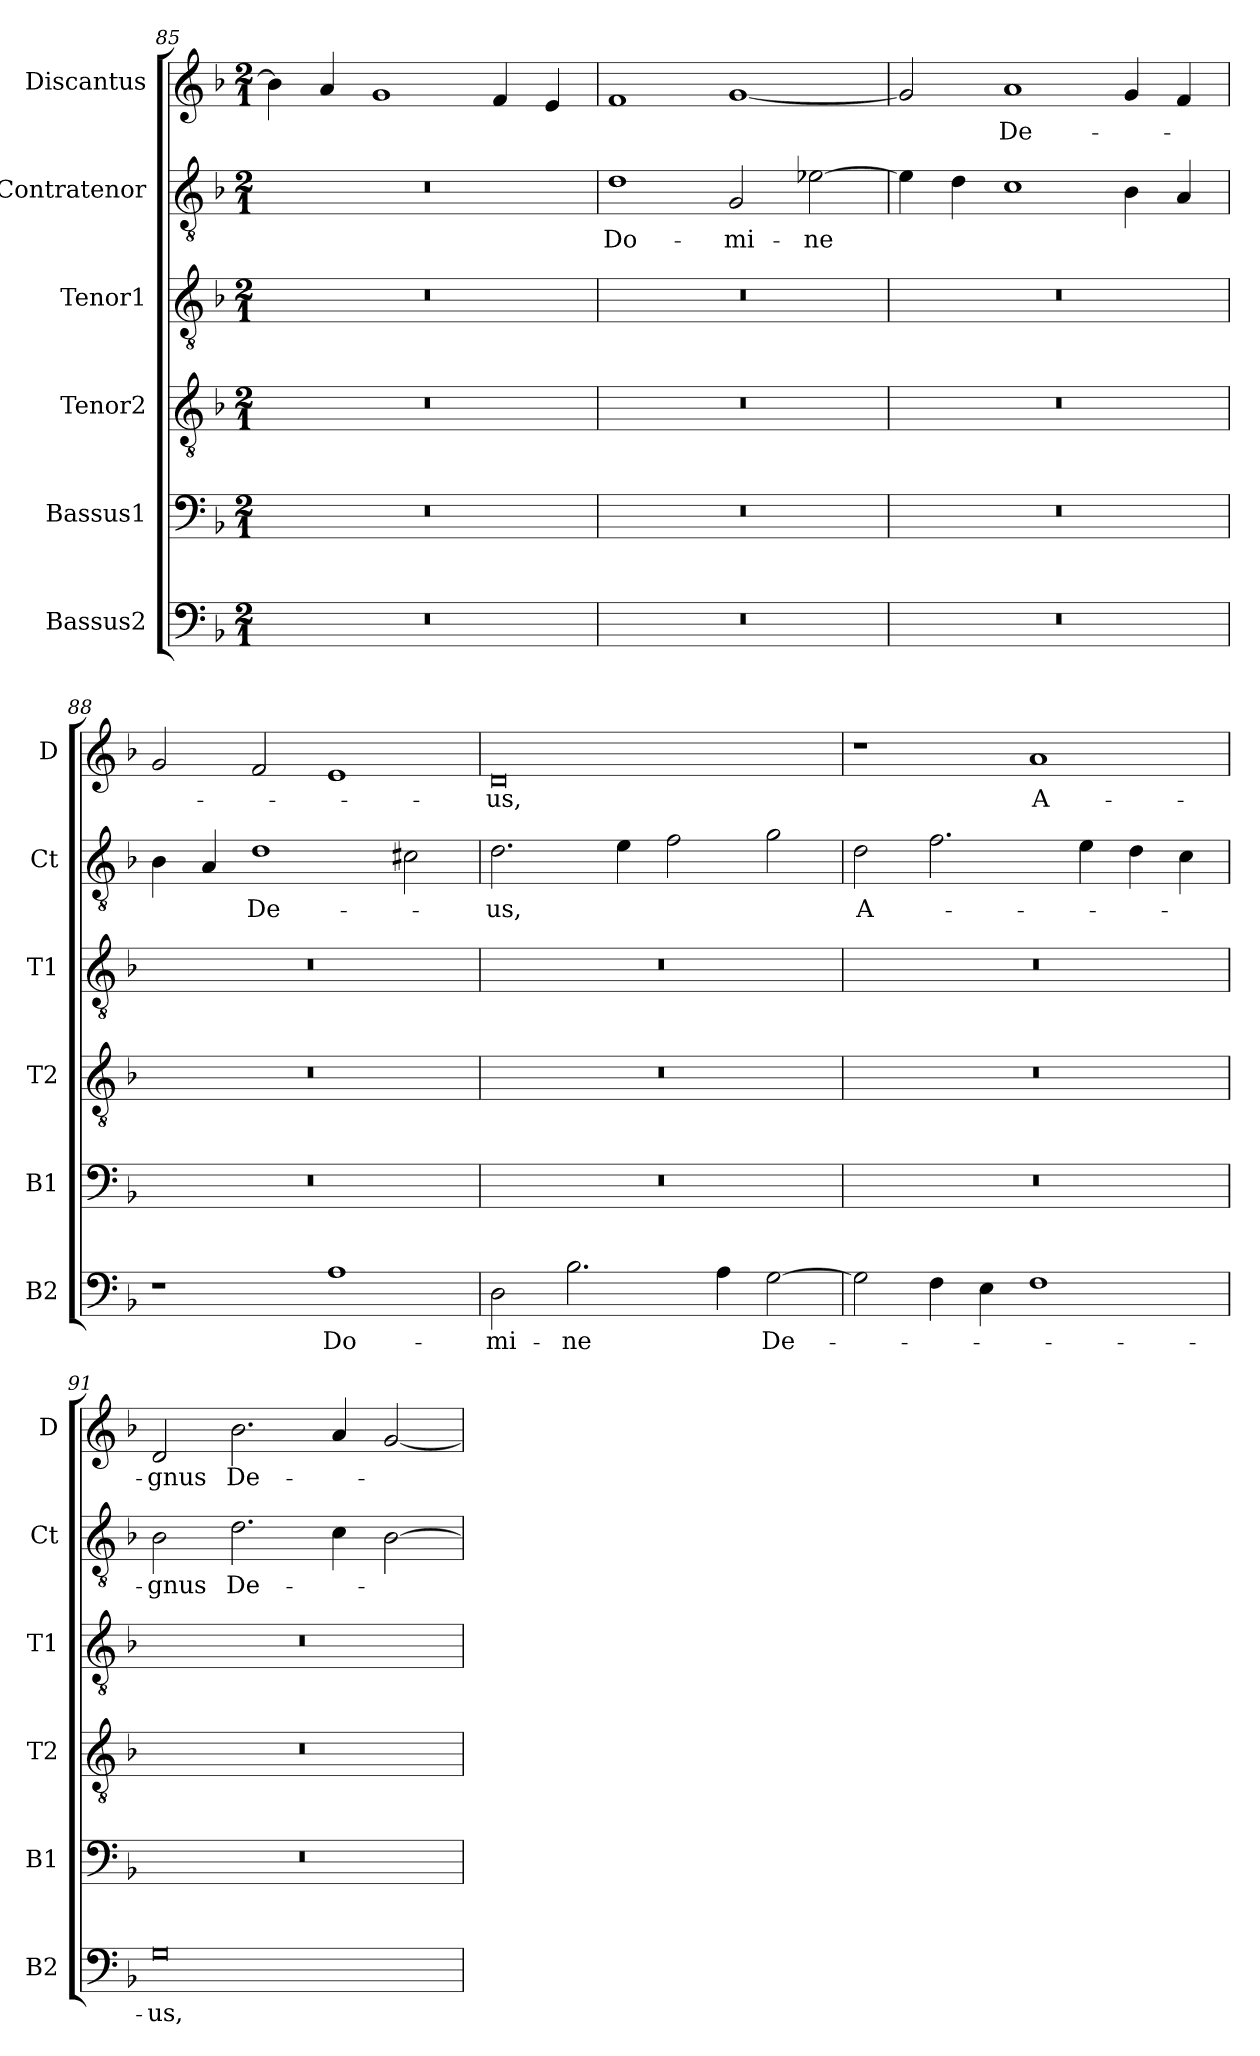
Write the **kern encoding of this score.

**kern	**text	**kern	**kern	**kern	**kern	**text	**kern	**text
*part6	*part6	*part5	*part4	*part3	*part2	*part2	*part1	*part1
*staff6	*staff6	*staff5	*staff4	*staff3	*staff2	*staff2	*staff1	*staff1
*I"Bassus2	*	*I"Bassus1	*I"Tenor2	*I"Tenor1	*I"Contratenor	*	*I"Discantus	*
*I'B2	*	*I'B1	*I'T2	*I'T1	*I'Ct	*	*I'D	*
*clefF4	*	*clefF4	*clefGv2	*clefGv2	*clefGv2	*	*clefG2	*
*k[b-]	*	*k[b-]	*k[b-]	*k[b-]	*k[b-]	*	*k[b-]	*
*M2/1	*	*M2/1	*M2/1	*M2/1	*M2/1	*	*M2/1	*
=85	=85	=85	=85	=85	=85	=85	=85	=85
0r	.	0r	0r	0r	0r	.	4b-\]	.
.	.	.	.	.	.	.	4a/	.
.	.	.	.	.	.	.	1g	.
.	.	.	.	.	.	.	4f/	.
.	.	.	.	.	.	.	4e/	.
=86	=86	=86	=86	=86	=86	=86	=86	=86
0r	.	0r	0r	0r	1d	-Do-	1f	.
.	.	.	.	.	2G/	-mi-	[1g	.
.	.	.	.	.	[2e-X\	-ne	.	.
=87	=87	=87	=87	=87	=87	=87	=87	=87
0r	.	0r	0r	0r	4e-\]	.	2g/]	.
.	.	.	.	.	4d\	.	.	.
.	.	.	.	.	1c	.	1a	De-
.	.	.	.	.	4B-\	.	4g/	.
.	.	.	.	.	4A/	.	4f/	.
=88	=88	=88	=88	=88	=88	=88	=88	=88
1r	.	0r	0r	0r	4B-\	.	2g/	.
.	.	.	.	.	4A/	.	.	.
.	.	.	.	.	1d	De-	2f/	.
1A	Do-	.	.	.	.	.	1e	.
.	.	.	.	.	2c#X\	.	.	.
=89	=89	=89	=89	=89	=89	=89	=89	=89
2D\	-mi-	0r	0r	0r	2.d\	-us,	0d	-us,
2.B-\	-ne	.	.	.	.	.	.	.
.	.	.	.	.	4e\	.	.	.
.	.	.	.	.	2f\	.	.	.
4A\	.	.	.	.	.	.	.	.
[2G\	De-	.	.	.	2g\	.	.	.
=90	=90	=90	=90	=90	=90	=90	=90	=90
2G\]	.	0r	0r	0r	2d\	A-	1r	.
4F\	.	.	.	.	2.f\	.	.	.
4E\	.	.	.	.	.	.	.	.
1F	.	.	.	.	.	.	1a	A-
.	.	.	.	.	4e\	.	.	.
.	.	.	.	.	4d\	.	.	.
.	.	.	.	.	4c\	.	.	.
=91	=91	=91	=91	=91	=91	=91	=91	=91
0G	-us,	0r	0r	0r	2B-\	-gnus	2d/	-gnus
.	.	.	.	.	2.d\	De-	2.b-\	De-
.	.	.	.	.	4c\	.	4a/	.
.	.	.	.	.	[2B-\	.	[2g/	.
=	=	=	=	=	=	=	=	=
*-	*-	*-	*-	*-	*-	*-	*-	*-
